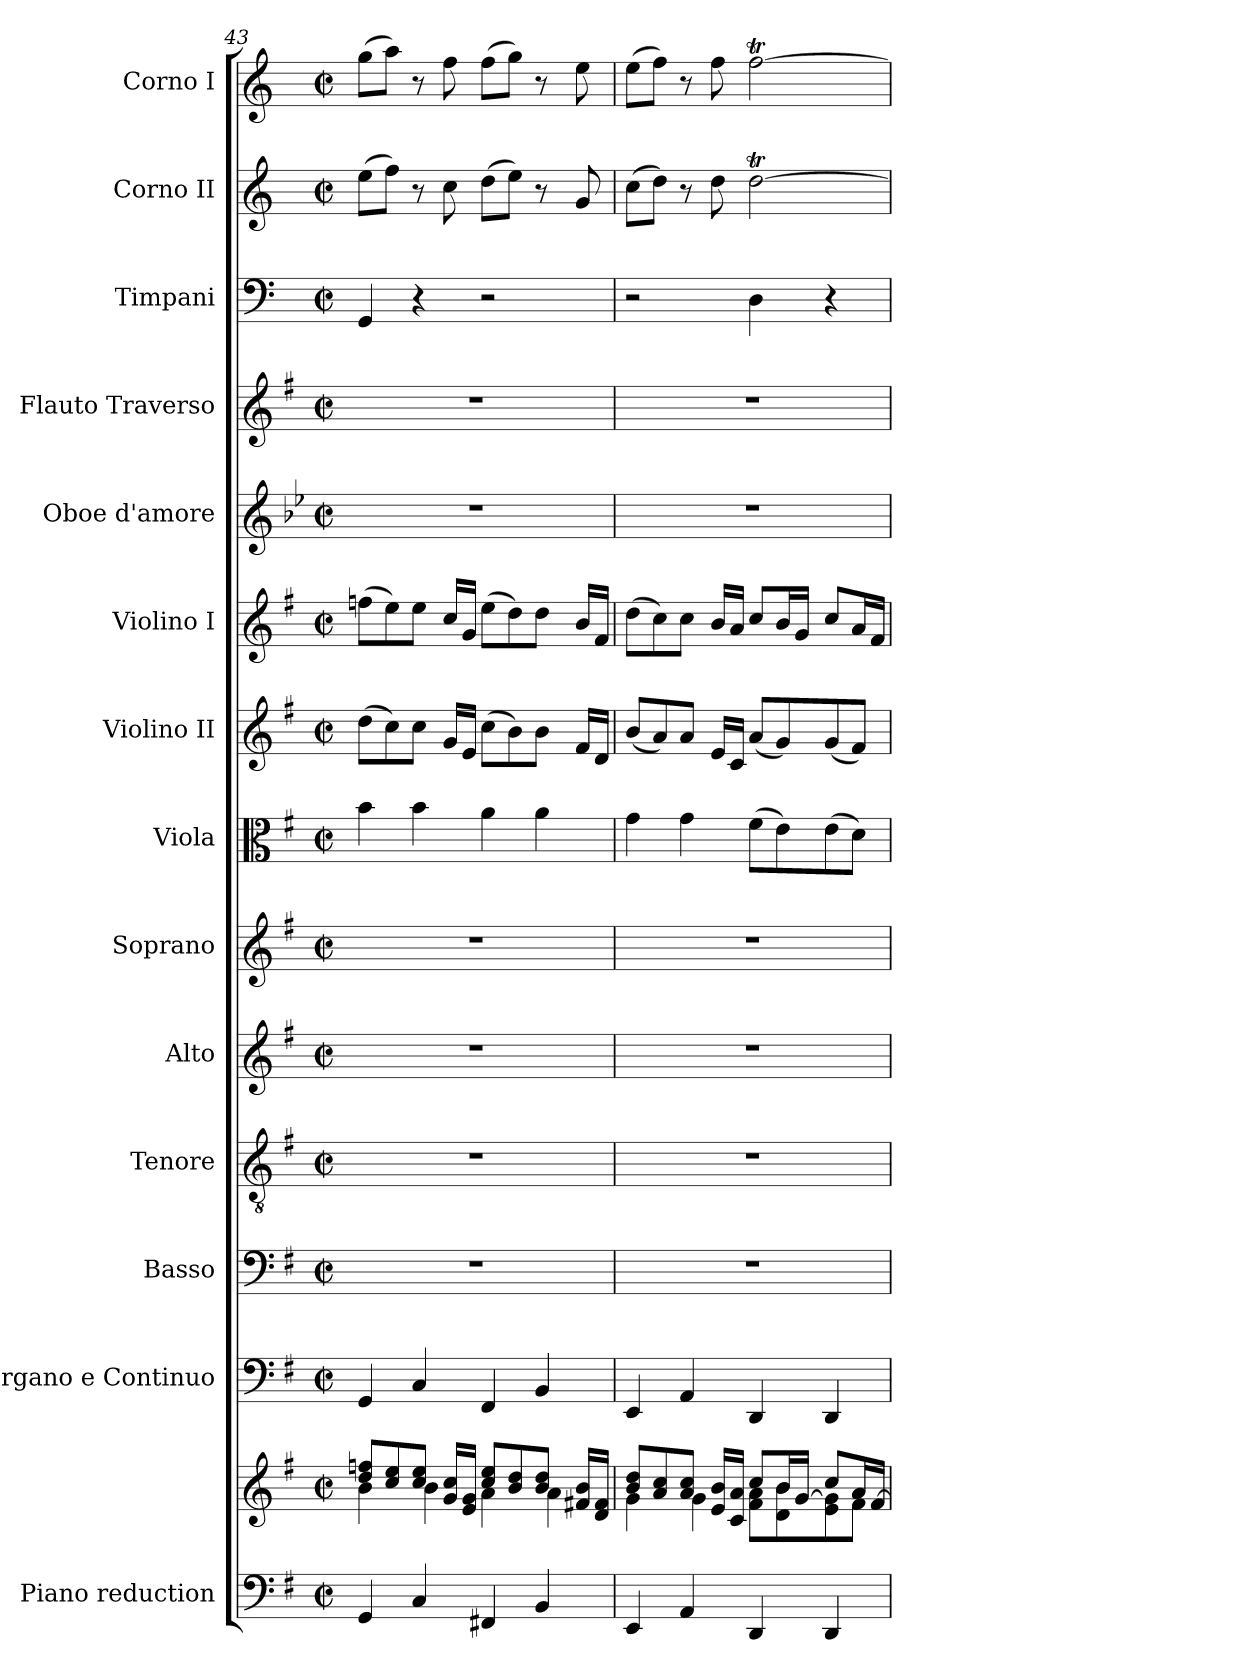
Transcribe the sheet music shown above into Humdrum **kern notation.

**kern	**kern	**kern	**kern	**kern	**kern	**kern	**kern	**kern	**kern	**kern	**kern	**kern	**kern	**kern
*part14	*part14	*part13	*part12	*part11	*part10	*part9	*part8	*part7	*part6	*part5	*part4	*part3	*part2	*part1
*staff15	*staff14	*staff13	*staff12	*staff11	*staff10	*staff9	*staff8	*staff7	*staff6	*staff5	*staff4	*staff3	*staff2	*staff1
*I"Piano reduction	*	*I"Organo e Continuo	*I"Basso	*I"Tenore	*I"Alto	*I"Soprano	*I"Viola	*I"Violino II	*I"Violino I	*I"Oboe d'amore	*I"Flauto Traverso	*I"Timpani	*I"Corno II	*I"Corno I
*I'Pno	*	*	*	*	*	*	*	*	*	*I'Ob	*I'Fl	*I'Timp	*	*
*clefF4	*clefG2	*clefF4	*clefF4	*clefGv2	*clefG2	*clefG2	*clefC3	*clefG2	*clefG2	*clefG2	*clefG2	*clefF4	*clefG2	*clefG2
*	*	*	*	*	*	*	*	*	*	*ITrd2c3	*	*	*ITrd3c5	*ITrd3c5
*k[f#]	*k[f#]	*k[f#]	*k[f#]	*k[f#]	*k[f#]	*k[f#]	*k[f#]	*k[f#]	*k[f#]	*k[f#]	*k[f#]	*k[]	*k[f#]	*k[f#]
*M2/2	*M2/2	*M2/2	*M2/2	*M2/2	*M2/2	*M2/2	*M2/2	*M2/2	*M2/2	*M2/2	*M2/2	*M2/2	*M2/2	*M2/2
*met(c|)	*met(c|)	*met(c|)	*met(c|)	*met(c|)	*met(c|)	*met(c|)	*met(c|)	*met(c|)	*met(c|)	*met(c|)	*met(c|)	*met(c|)	*met(c|)	*met(c|)
=43	=43	=43	=43	=43	=43	=43	=43	=43	=43	=43	=43	=43	=43	=43
*	*^	*	*	*	*	*	*	*	*	*	*	*	*	*
4GG/	8dd/ 8ffn/L	4b\	4GG/	1r	1r	1r	1r	4b\	(8dd\L	(8ffn\L	1r	1r	4GG/	(8b\L	(8dd\L
.	8cc/ 8ee/	.	.	.	.	.	.	.	8cc\)	8ee\)	.	.	.	8cc\J)	8ee\J)
4C/	8cc/ 8ee/J	4b\	4C/	.	.	.	.	4b\	8cc\J	8ee\J	.	.	4r	8r	8r
.	16g/ 16cc/LL	.	.	.	.	.	.	.	16g/LL	16cc/LL	.	.	.	8g\	8cc\
.	16e/ 16g/JJ	.	.	.	.	.	.	.	16e/JJ	16g/JJ	.	.	.	.	.
4FF#X/	8cc/ 8ee/L	4a\	4FF#/	.	.	.	.	4a\	(8cc\L	(8ee\L	.	.	2r	(8a\L	(8cc\L
.	8b/ 8dd/	.	.	.	.	.	.	.	8b\)	8dd\)	.	.	.	8b\J)	8dd\J)
4BB/	8b/ 8dd/J	4a\	4BB/	.	.	.	.	4a\	8b\J	8dd\J	.	.	.	8r	8r
.	16f#X/ 16b/LL	.	.	.	.	.	.	.	16f#/LL	16b/LL	.	.	.	8d/	8b\
.	16d/ 16f#/JJ	.	.	.	.	.	.	.	16d/JJ	16f#/JJ	.	.	.	.	.
=44	=44	=44	=44	=44	=44	=44	=44	=44	=44	=44	=44	=44	=44	=44	=44
4EE/	8b/ 8dd/L	4g\	4EE/	1r	1r	1r	1r	4g\	(8b/L	(8dd\L	1r	1r	2r	(8g\L	(8b\L
.	8a/ 8cc/	.	.	.	.	.	.	.	8a/)	8cc\)	.	.	.	8a\J)	8cc\J)
4AA/	8a/ 8cc/J	4g\	4AA/	.	.	.	.	4g\	8a/J	8cc\J	.	.	.	8r	8r
.	16e/ 16b/LL	.	.	.	.	.	.	.	16e/LL	16b/LL	.	.	.	8a\	8cc\
.	16c/ 16a/JJ	.	.	.	.	.	.	.	16c/JJ	16a/JJ	.	.	.	.	.
4DD/	8cc/L	8f#\ 8a\L	4DD/	.	.	.	.	(8f#\L	(8a/L	8cc/L	.	.	4D\	[2aT\	[2ccT\
.	16b/L	8d\ 8b\	.	.	.	.	.	8e\)	8g/)	16b/L	.	.	.	.	.
.	[<16g/JJ	.	.	.	.	.	.	.	.	16g/JJ	.	.	.	.	.
4DD/	8cc/L	8e\ 8g\]	4DD/	.	.	.	.	(8e\	(8g/	8cc/L	.	.	4r	.	.
.	16a/L	8f#\J	.	.	.	.	.	8d\J)	8f#/J)	16a/L	.	.	.	.	.
.	[<16f#/JJ	.	.	.	.	.	.	.	.	16f#/JJ	.	.	.	.	.
*	*v	*v	*	*	*	*	*	*	*	*	*	*	*	*	*
=	=	=	=	=	=	=	=	=	=	=	=	=	=	=
*-	*-	*-	*-	*-	*-	*-	*-	*-	*-	*-	*-	*-	*-	*-
